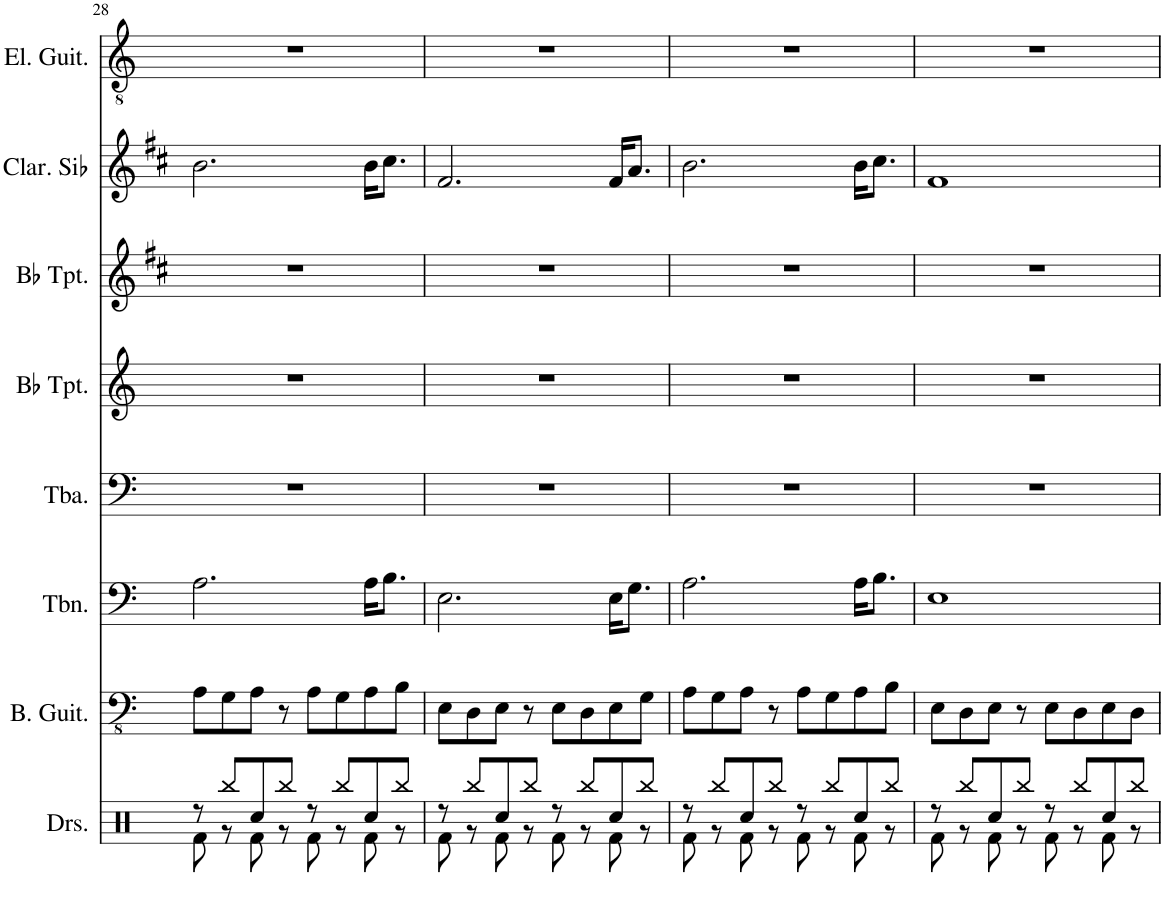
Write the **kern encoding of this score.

**kern	**kern	**kern	**kern	**kern	**kern	**kern	**kern
*part8	*part7	*part6	*part5	*part4	*part3	*part2	*part1
*staff8	*staff7	*staff6	*staff5	*staff4	*staff3	*staff2	*staff1
*I"Drumset	*I"Bass Guitar	*I"Trombone	*I"Tuba	*I"Bb Trumpet	*I"Bb Trumpet	*I"Clarinette en Sib	*I"Electric Guitar
*I'Drs.	*I'B. Guit.	*I'Tbn.	*I'Tba.	*I'Bb Tpt.	*I'Bb Tpt.	*I'Clar. Sib	*I'El. Guit.
!!LO:PB:g=z
*clefX	*clefFv4	*clefF4	*clefF4	*clefG2	*clefG2	*clefG2	*clefGv2
*	*	*	*	*Trd1c2	*Trd1c2	*Trd1c2	*
*k[]	*k[]	*k[]	*k[]	*k[]	*k[f#c#]	*k[f#c#]	*k[]
*M4/4	*M4/4	*M4/4	*M4/4	*M4/4	*M4/4	*M4/4	*M4/4
=28	=28	=28	=28	=28	=28	=28	=28
*^	*	*	*	*	*	*	*
8r	8Rf\	8AA\L	2.A\	1r	1r	1r	2.b\	1r
8Rbb/L	8r	8GG\	.	.	.	.	.	.
8Rcc/	8Rf\	8AA\J	.	.	.	.	.	.
8Rbb/J	8r	8r	.	.	.	.	.	.
8r	8Rf\	8AA\L	.	.	.	.	.	.
8Rbb/L	8r	8GG\	.	.	.	.	.	.
8Rcc/	8Rf\	8AA\	16A\KL	.	.	.	16b\KL	.
.	.	.	8.B\J	.	.	.	8.cc#\J	.
8Rbb/J	8r	8BB\J	.	.	.	.	.	.
=29	=29	=29	=29	=29	=29	=29	=29	=29
8r	8Rf\	8EE\L	2.E\	1r	1r	1r	2.f#/	1r
8Rbb/L	8r	8DD\	.	.	.	.	.	.
8Rcc/	8Rf\	8EE\J	.	.	.	.	.	.
8Rbb/J	8r	8r	.	.	.	.	.	.
8r	8Rf\	8EE\L	.	.	.	.	.	.
8Rbb/L	8r	8DD\	.	.	.	.	.	.
8Rcc/	8Rf\	8EE\	16E\KL	.	.	.	16f#/KL	.
.	.	.	8.G\J	.	.	.	8.a/J	.
8Rbb/J	8r	8GG\J	.	.	.	.	.	.
=30	=30	=30	=30	=30	=30	=30	=30	=30
8r	8Rf\	8AA\L	2.A\	1r	1r	1r	2.b\	1r
8Rbb/L	8r	8GG\	.	.	.	.	.	.
8Rcc/	8Rf\	8AA\J	.	.	.	.	.	.
8Rbb/J	8r	8r	.	.	.	.	.	.
8r	8Rf\	8AA\L	.	.	.	.	.	.
8Rbb/L	8r	8GG\	.	.	.	.	.	.
8Rcc/	8Rf\	8AA\	16A\KL	.	.	.	16b\KL	.
.	.	.	8.B\J	.	.	.	8.cc#\J	.
8Rbb/J	8r	8BB\J	.	.	.	.	.	.
=31	=31	=31	=31	=31	=31	=31	=31	=31
8r	8Rf\	8EE\L	1E	1r	1r	1r	1f#	1r
8Rbb/L	8r	8DD\	.	.	.	.	.	.
8Rcc/	8Rf\	8EE\J	.	.	.	.	.	.
8Rbb/J	8r	8r	.	.	.	.	.	.
8r	8Rf\	8EE\L	.	.	.	.	.	.
8Rbb/L	8r	8DD\	.	.	.	.	.	.
8Rcc/	8Rf\	8EE\	.	.	.	.	.	.
8Rbb/J	8r	8DD\J	.	.	.	.	.	.
*v	*v	*	*	*	*	*	*	*
=	=	=	=	=	=	=	=
*-	*-	*-	*-	*-	*-	*-	*-
